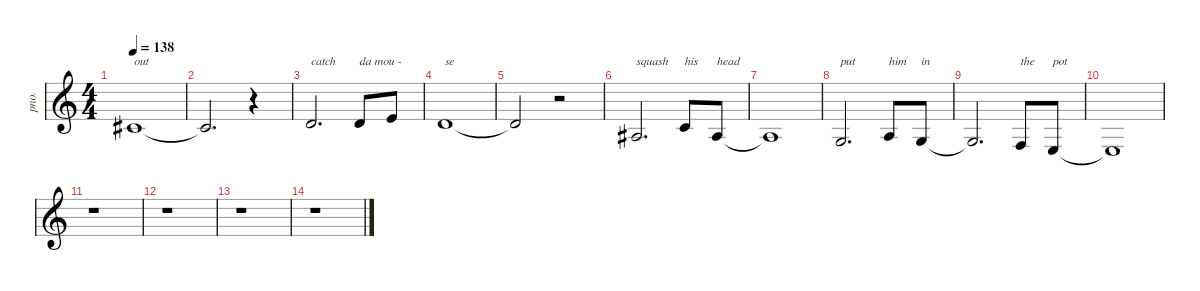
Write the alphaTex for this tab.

\defaultSystemsLayout 4
\hideDynamics
\bracketExtendMode nobrackets
\otherSystemsTrackNameOrientation horizontal
\track ("Vocals" "pno.") {instrument brightacousticpiano}
\staff {score}
\tuning (E4 B3 G3 D3 A2 E2)
\ts (4 4)
\tempo 138
\clef g2
\ks c
2.2{acc #}.1{txt "out" dy f beam Up} |
2.2{t acc #}.2{d beam Up} r.4{beam Up} |
3.2.2{d txt "catch" beam Up} 3.2.8{txt "da mou -" beam Up} 5.2.8{beam Up} |
3.2.1{txt "se" beam Up} |
3.2{t}.2{beam Up} r.2{beam Up} |
3.3{acc #}.2{d txt "squash" beam Up} 1.2.8{txt "his" beam Up} 3.3{acc #}.8{txt "head" beam Up} |
3.3{t acc #}.1{beam Up} |
0.3.2{d txt "put" beam Up} 2.3.8{txt "him" beam Up} 0.3.8{txt "in" beam Up} |
0.3{t}.2{d beam Up} 3.4.8{txt "the" beam Up} 2.4.8{txt "pot" beam Up} |
2.4{t}.1{beam Up} |
r.1{beam Down} |
r.1{beam Down} |
r.1{beam Down} |
r.1{beam Down}
